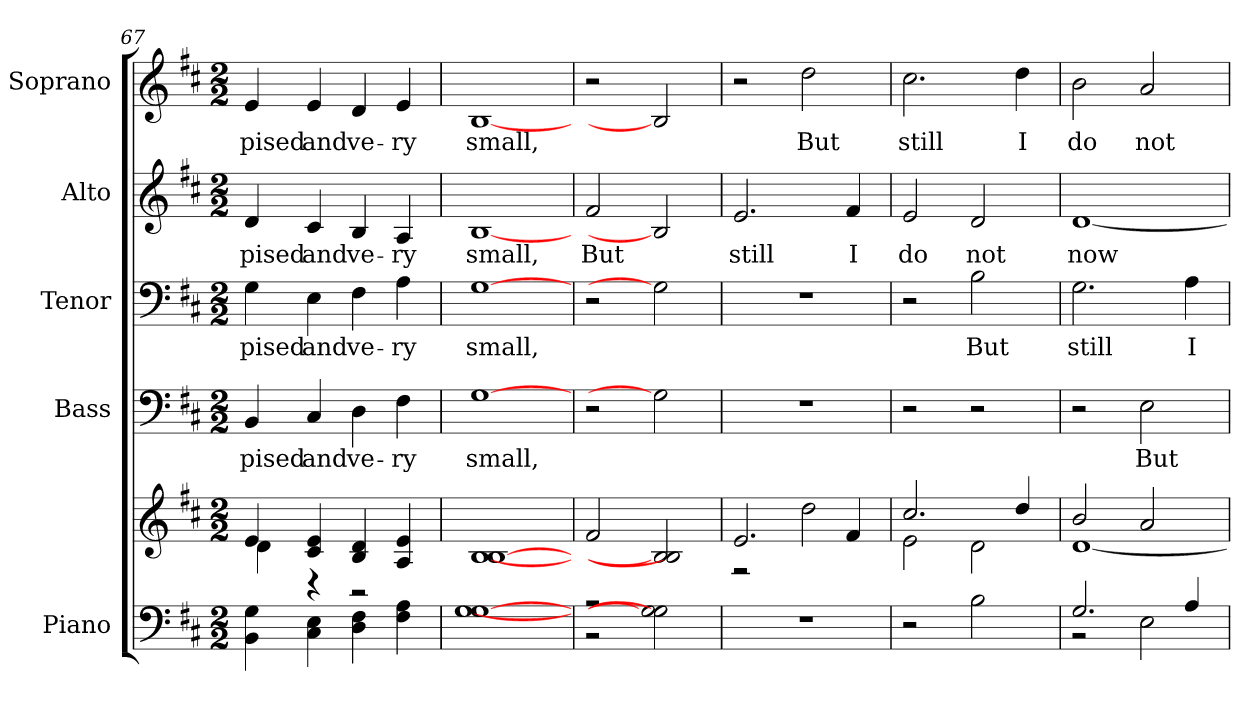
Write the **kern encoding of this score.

**kern	**kern	**kern	**text	**kern	**text	**kern	**text	**kern	**text
*part5	*part5	*part4	*part4	*part3	*part3	*part2	*part2	*part1	*part1
*staff6	*staff5	*staff4	*staff4	*staff3	*staff3	*staff2	*staff2	*staff1	*staff1
*I"Piano	*	*I"Bass	*	*I"Tenor	*	*I"Alto	*	*I"Soprano	*
*I'Pno.	*	*I'B.	*	*I'T.	*	*I'A.	*	*I'S.	*
*clefF4	*clefG2	*clefF4	*	*clefF4	*	*clefG2	*	*clefG2	*
*k[f#c#]	*k[f#c#]	*k[f#c#]	*	*k[f#c#]	*	*k[f#c#]	*	*k[f#c#]	*
*D:	*D:	*D:	*	*D:	*	*D:	*	*D:	*
*M2/2	*M2/2	*M2/2	*	*M2/2	*	*M2/2	*	*M2/2	*
=67	=67	=67	=67	=67	=67	=67	=67	=67	=67
*	*^	*	*	*	*	*	*	*	*
!	!	!	!	!LO:LY:b:color=#000000	!	!	!	!	!	!
!	!	!	!	!	!	!LO:LY:b:color=#000000	!	!	!	!
!	!	!	!	!	!	!	!	!LO:LY:b:color=#000000	!	!
!	!	!	!	!	!	!	!	!	!	!LO:LY:b:color=#000000
4BBi\ 4Gi	4ei/	4di\	4BBi/	-pised	4Gi\	-pised	4di/	-pised	4ei/	-pised
!	!	!	!	!LO:LY:b:color=#000000	!	!	!	!	!	!
!	!	!	!	!	!	!LO:LY:b:color=#000000	!	!	!	!
!	!	!	!	!	!	!	!	!LO:LY:b:color=#000000	!	!
!	!	!	!	!	!	!	!	!	!	!LO:LY:b:color=#000000
4C#i\ 4Ei	4c#i/ 4ei	4r	4C#i/	and	4Ei\	and	4c#i/	and	4ei/	and
!	!	!	!	!LO:LY:b:color=#000000	!	!	!	!	!	!
!	!	!	!	!	!	!LO:LY:b:color=#000000	!	!	!	!
!	!	!	!	!	!	!	!	!LO:LY:b:color=#000000	!	!
!	!	!	!	!	!	!	!	!	!	!LO:LY:b:color=#000000
4Di\ 4F#i	4Bi/ 4di	2r	4Di\	ve-	4F#i\	ve-	4Bi/	ve-	4di/	ve-
!	!	!	!	!LO:LY:b:color=#000000	!	!	!	!	!	!
!	!	!	!	!	!	!LO:LY:b:color=#000000	!	!	!	!
!	!	!	!	!	!	!	!	!LO:LY:b:color=#000000	!	!
!	!	!	!	!	!	!	!	!	!	!LO:LY:b:color=#000000
4F#i\ 4Ai	4Ai/ 4ei	.	4F#i\	-ry	4Ai\	-ry	4Ai/	-ry	4ei/	-ry
*	*v	*v	*	*	*	*	*	*	*	*
=68	=68	=68	=68	=68	=68	=68	=68	=68	=68
!	!	!	!LO:LY:b:color=#000000	!	!	!	!	!	!
!	!	!	!	!	!LO:LY:b:color=#000000	!	!	!	!
!	!	!	!	!	!	!	!LO:LY:b:color=#000000	!	!
!	!	!	!	!	!	!	!	!	!LO:LY:b:color=#000000
[1Gi [1Gi	[1Bi [1Bi	[1Gi	small,	[1Gi	small,	[1Bi	small,	[1Bi	small,
=69	=69	=69	=69	=69	=69	=69	=69	=69	=69
*^	*	*	*	*	*	*	*	*	*
!	!	!	!	!	!	!	!	!LO:LY:b:color=#000000	!	!
2r	2r	2f#i/	2r	.	2r	.	2f#i/	But	2r	.
2Gi] 2Gi]	2ryy	2Bi] 2Bi]	2Gi]	.	2Gi]	.	2Bi]	.	2Bi]	.
*v	*v	*	*	*	*	*	*	*	*	*
=70	=70	=70	=70	=70	=70	=70	=70	=70	=70
*	*^	*	*	*	*	*	*	*	*
*^	*	*	*	*	*	*	*	*	*	*
!	!	!	!	!	!	!	!	!	!LO:LY:b:color=#000000	!	!
*v	*v	*	*	*	*	*	*	*	*	*	*
1r	2.ei/	2r	1r	.	1r	.	2.ei/	still	2r	.
!	!	!	!	!	!	!	!	!	!	!LO:LY:b:color=#000000
.	.	2ddi\	.	.	.	.	.	.	2ddi\	But
!	!	!	!	!	!	!	!	!LO:LY:b:color=#000000	!	!
.	4f#i/	.	.	.	.	.	4f#i/	I	.	.
!!LO:PB:g=z
=71	=71	=71	=71	=71	=71	=71	=71	=71	=71	=71
!	!	!	!	!	!	!	!	!LO:LY:b:color=#000000	!	!
!	!	!	!	!	!	!	!	!	!	!LO:LY:b:color=#000000
2r	2.cc#i/	2ei\	2r	.	2r	.	2ei/	do	2.cc#i\	still
!	!	!	!	!	!	!LO:LY:b:color=#000000	!	!	!	!
!	!	!	!	!	!	!	!	!LO:LY:b:color=#000000	!	!
2Bi\	.	2di\	2r	.	2Bi\	But	2di/	not	.	.
!	!	!	!	!	!	!	!	!	!	!LO:LY:b:color=#000000
.	4ddi/	.	.	.	.	.	.	.	4ddi\	I
=72	=72	=72	=72	=72	=72	=72	=72	=72	=72	=72
*^	*	*	*	*	*	*	*	*	*	*
!	!	!	!	!	!	!	!LO:LY:b:color=#000000	!	!	!	!
!	!	!	!	!	!	!	!	!	!LO:LY:b:color=#000000	!	!
!	!	!	!	!	!	!	!	!	!	!	!LO:LY:b:color=#000000
2.Gi/	2r	2bi/	[<1di	2r	.	2.Gi\	still	[<1di	now	2bi\	do
!	!	!	!	!	!LO:LY:b:color=#000000	!	!	!	!	!	!
!	!	!	!	!	!	!	!	!	!	!	!LO:LY:b:color=#000000
.	2Ei\	2ai/	.	2Ei\	But	.	.	.	.	2ai/	not
!	!	!	!	!	!	!	!LO:LY:b:color=#000000	!	!	!	!
4Ai/	.	.	.	.	.	4Ai\	I	.	.	.	.
*v	*v	*	*	*	*	*	*	*	*	*	*
*	*v	*v	*	*	*	*	*	*	*	*
=	=	=	=	=	=	=	=	=	=
*-	*-	*-	*-	*-	*-	*-	*-	*-	*-
